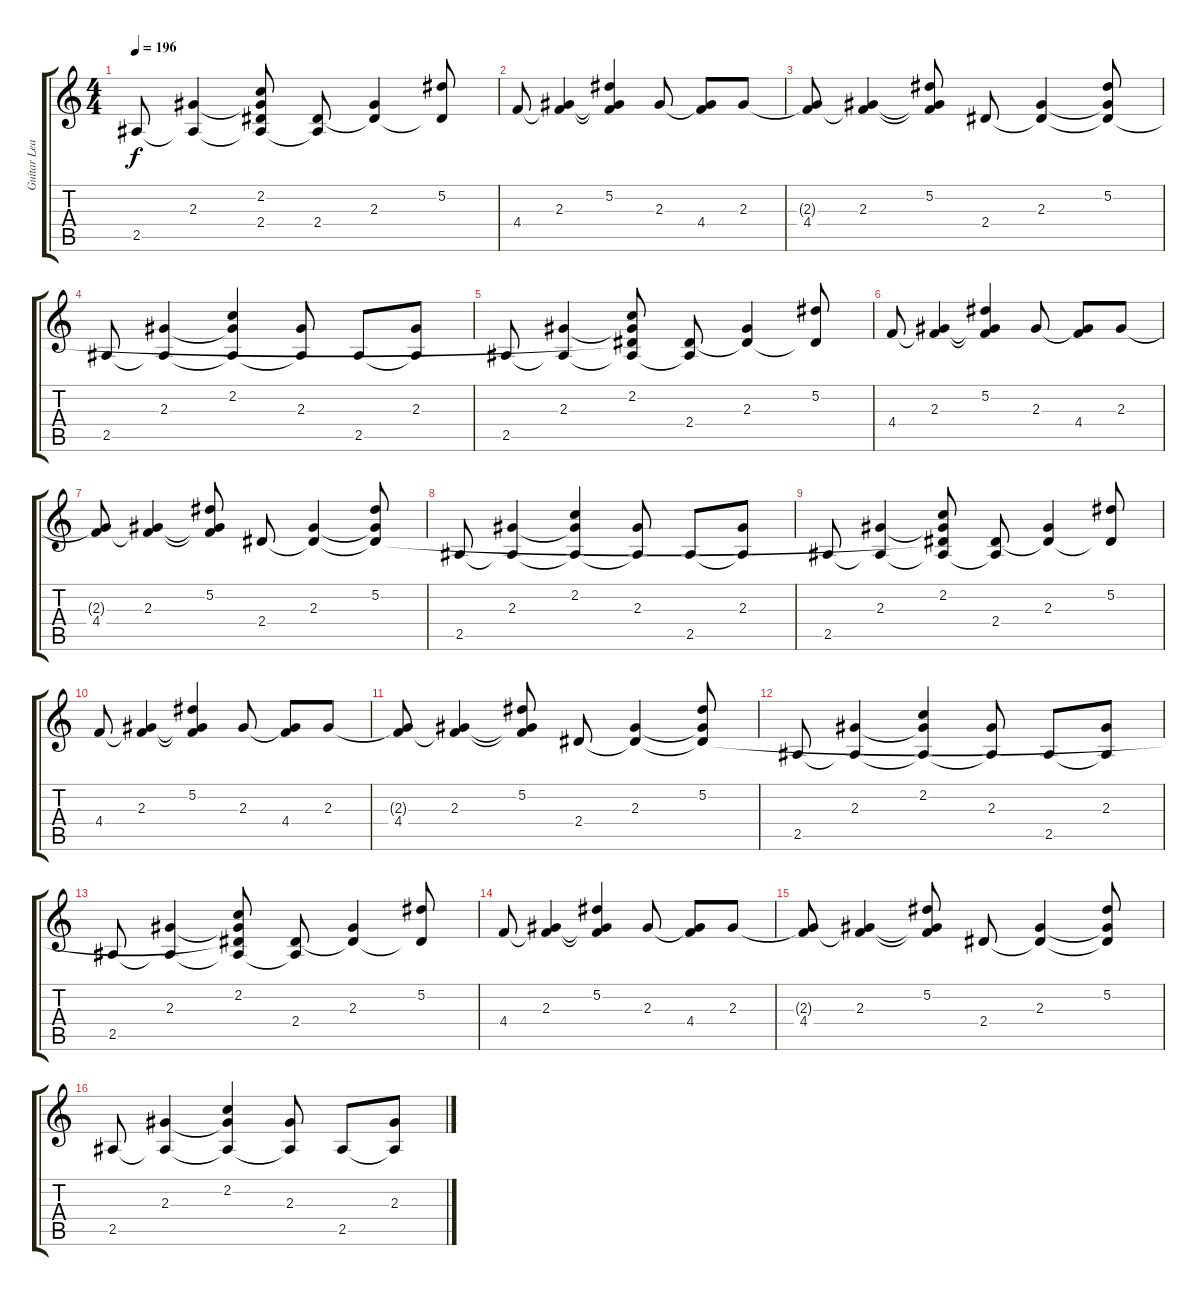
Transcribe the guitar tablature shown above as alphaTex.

\track ("Guitar Lead" "Guitar Lea") {instrument overdrivenguitar}
\staff {score tabs}
\tuning (Eb4 Bb3 Gb3 Db3 Ab2 Db2) {hide}
\ts (4 4)
\tempo 196
\clef g2
\ks c
2.5.8{dy f} (2.3 2.5{t}).4 (2.2 2.3{t} 2.4{t} 2.5{t}).8 (2.4 2.5{t}).8 (2.3 2.4{t}).4 (5.2 2.4{t}).8 |
4.4.8 (2.3 4.4{t}).4 (5.2 2.3{t} 4.4{t}).4 2.3.8 (2.3{t} 4.4).8 2.3.8 |
(2.3{t} 4.4).8 (2.3 4.4{t}).4 (5.2 2.3{t} 4.4{t}).8 2.4.8 (2.3 2.4{t}).4 (5.2 2.3{t} 2.4{t}).8 |
2.5.8 (2.3 2.5{t}).4 (2.2 2.3{t} 2.5{t}).4 (2.3 2.5{t}).8 2.5.8 (2.3 2.5{t}).8 |
2.5.8 (2.3 2.5{t}).4 (2.2 2.3{t} 2.4{t} 2.5{t}).8 (2.4 2.5{t}).8 (2.3 2.4{t}).4 (5.2 2.4{t}).8 |
4.4.8 (2.3 4.4{t}).4 (5.2 2.3{t} 4.4{t}).4 2.3.8 (2.3{t} 4.4).8 2.3.8 |
(2.3{t} 4.4).8 (2.3 4.4{t}).4 (5.2 2.3{t} 4.4{t}).8 2.4.8 (2.3 2.4{t}).4 (5.2 2.3{t} 2.4{t}).8 |
2.5.8 (2.3 2.5{t}).4 (2.2 2.3{t} 2.5{t}).4 (2.3 2.5{t}).8 2.5.8 (2.3 2.5{t}).8 |
2.5.8 (2.3 2.5{t}).4 (2.2 2.3{t} 2.4{t} 2.5{t}).8 (2.4 2.5{t}).8 (2.3 2.4{t}).4 (5.2 2.4{t}).8 |
4.4.8 (2.3 4.4{t}).4 (5.2 2.3{t} 4.4{t}).4 2.3.8 (2.3{t} 4.4).8 2.3.8 |
(2.3{t} 4.4).8 (2.3 4.4{t}).4 (5.2 2.3{t} 4.4{t}).8 2.4.8 (2.3 2.4{t}).4 (5.2 2.3{t} 2.4{t}).8 |
2.5.8 (2.3 2.5{t}).4 (2.2 2.3{t} 2.5{t}).4 (2.3 2.5{t}).8 2.5.8 (2.3 2.5{t}).8 |
2.5.8 (2.3 2.5{t}).4 (2.2 2.3{t} 2.4{t} 2.5{t}).8 (2.4 2.5{t}).8 (2.3 2.4{t}).4 (5.2 2.4{t}).8 |
4.4.8 (2.3 4.4{t}).4 (5.2 2.3{t} 4.4{t}).4 2.3.8 (2.3{t} 4.4).8 2.3.8 |
(2.3{t} 4.4).8 (2.3 4.4{t}).4 (5.2 2.3{t} 4.4{t}).8 2.4.8 (2.3 2.4{t}).4 (5.2 2.3{t} 2.4{t}).8 |
2.5.8 (2.3 2.5{t}).4 (2.2 2.3{t} 2.5{t}).4 (2.3 2.5{t}).8 2.5.8 (2.3 2.5{t}).8
